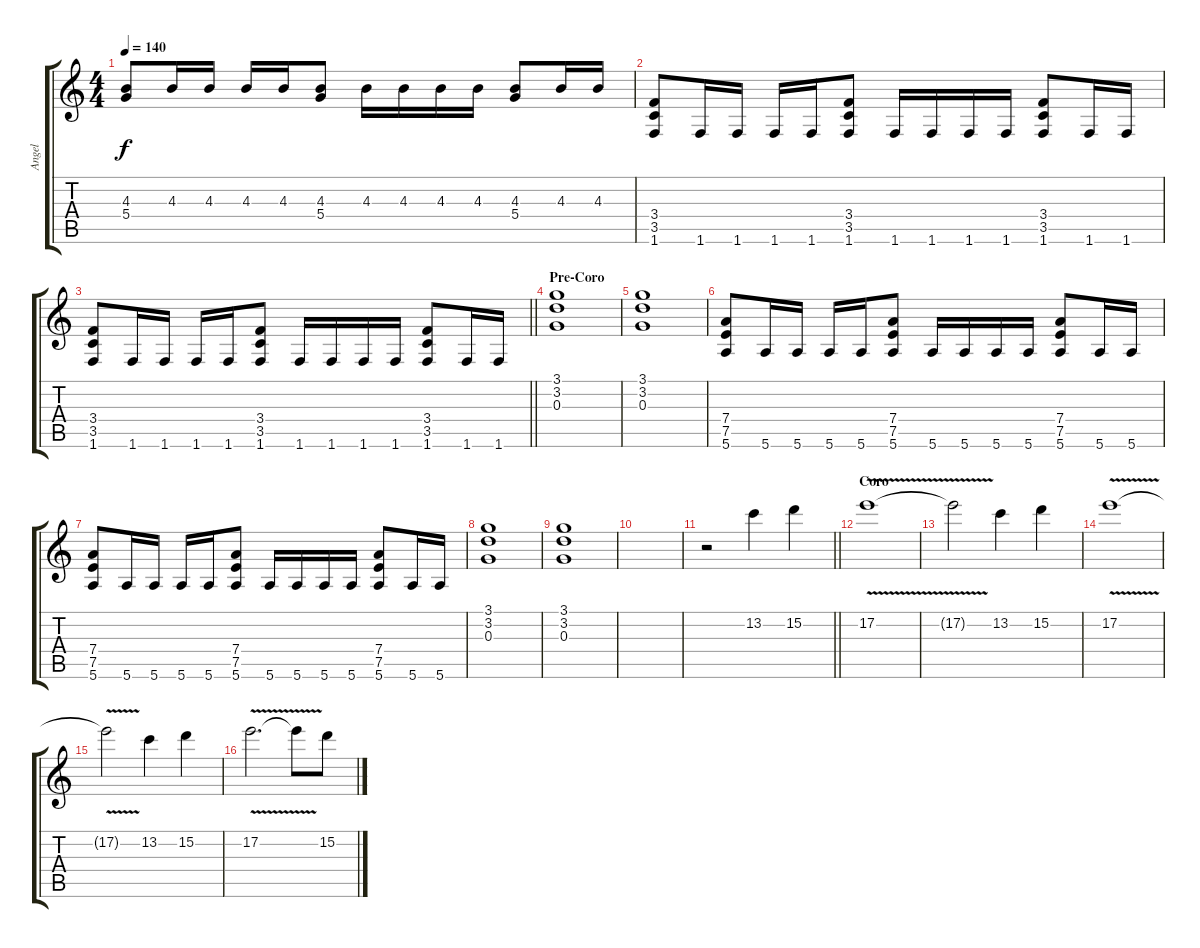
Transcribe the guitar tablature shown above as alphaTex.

\track ("Angel" "Angel") {instrument distortionguitar}
\staff {score tabs}
\tuning (E4 B3 G3 D3 A2 E2) {hide}
\ts (4 4)
\tempo 140
\clef g2
\ks c
(4.3 5.4).8{dy f} 4.3.16 4.3.16 4.3.16 4.3.16 (4.3 5.4).8 4.3.16 4.3.16 4.3.16 4.3.16 (4.3 5.4).8 4.3.16 4.3.16 |
(3.4 3.5 1.6).8 1.6.16 1.6.16 1.6.16 1.6.16 (3.4 3.5 1.6).8 1.6.16 1.6.16 1.6.16 1.6.16 (3.4 3.5 1.6).8 1.6.16 1.6.16 |
\barLineRight lightlight
(3.4 3.5 1.6).8 1.6.16 1.6.16 1.6.16 1.6.16 (3.4 3.5 1.6).8 1.6.16 1.6.16 1.6.16 1.6.16 (3.4 3.5 1.6).8 1.6.16 1.6.16 |
\section ("" "Pre-Coro")
(3.1 3.2 0.3).1 |
(3.1 3.2 0.3).1 |
(7.4 7.5 5.6).8 5.6.16 5.6.16 5.6.16 5.6.16 (7.4 7.5 5.6).8 5.6.16 5.6.16 5.6.16 5.6.16 (7.4 7.5 5.6).8 5.6.16 5.6.16 |
(7.4 7.5 5.6).8 5.6.16 5.6.16 5.6.16 5.6.16 (7.4 7.5 5.6).8 5.6.16 5.6.16 5.6.16 5.6.16 (7.4 7.5 5.6).8 5.6.16 5.6.16 |
(3.1 3.2 0.3).1 |
(3.1 3.2 0.3).1 |
|
\barLineRight lightlight
r.2 13.2.4 15.2.4 |
\section ("" "Coro")
17.2{v}.1 |
17.2{t}.2 13.2.4 15.2.4 |
17.2{v}.1 |
17.2{t}.2 13.2.4 15.2.4 |
17.2{v}.2{d} 17.2{t}.8 15.2.8
